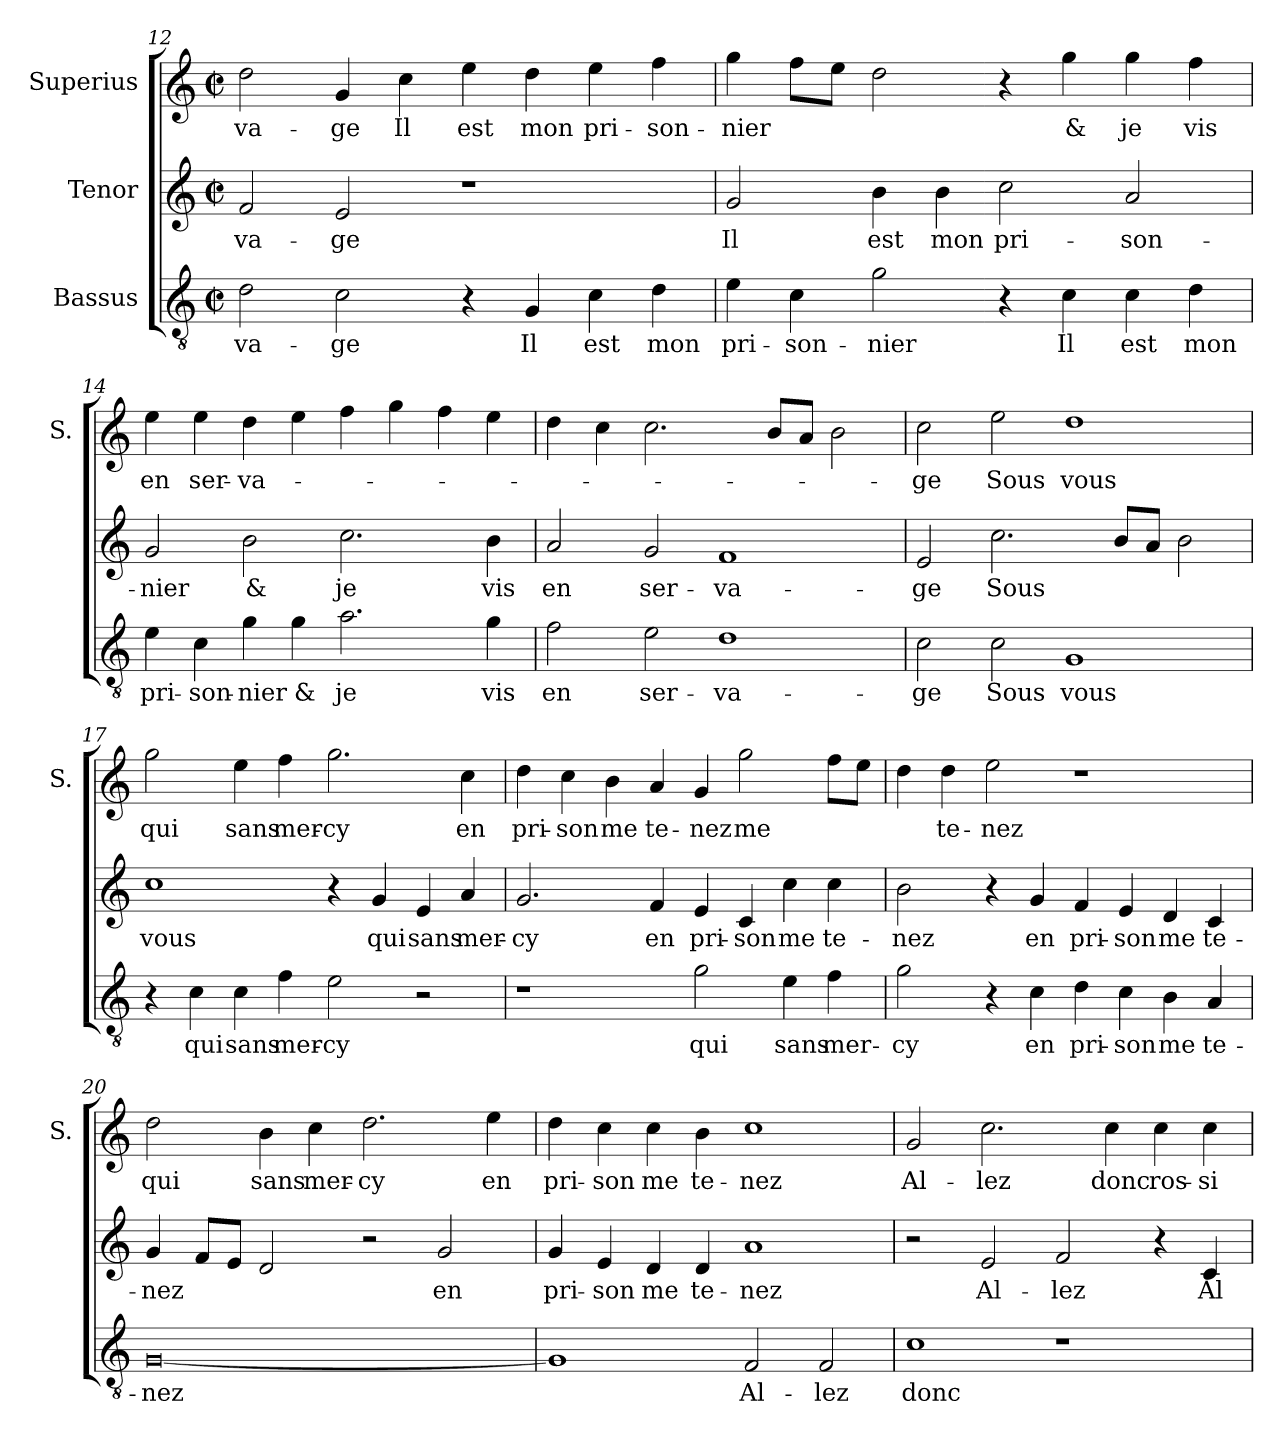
**kern	**text	**kern	**text	**kern	**text
*part3	*part3	*part2	*part2	*part1	*part1
*staff3	*staff3	*staff2	*staff2	*staff1	*staff1
*I"Bassus	*	*I"Tenor	*	*I"Superius	*
*	*	*	*	*I'S.	*
*clefGv2	*	*clefG2	*	*clefG2	*
*k[]	*	*k[]	*	*k[]	*
*C:	*	*C:	*	*C:	*
*M2/2	*	*M2/2	*	*M2/2	*
*met(c|)	*	*met(c|)	*	*met(c|)	*
=12	=12	=12	=12	=12	=12
2d\	-va-	2f/	-va-	2dd\	-va-
2c\	-ge	2e/	-ge	4g/	-ge
.	.	.	.	4cc\	Il
4r	.	1r	.	4ee\	est
4G/	Il	.	.	4dd\	mon
4c\	est	.	.	4ee\	pri-
4d\	mon	.	.	4ff\	-son-
=13	=13	=13	=13	=13	=13
4e\	pri-	2g/	Il	4gg\	-nier
4c\	-son-	.	.	8ff\L	.
.	.	.	.	8ee\J	.
2g\	-nier	4b\	est	2dd\	.
.	.	4b\	mon	.	.
4r	.	2cc\	pri-	4r	.
4c\	Il	.	.	4gg\	&
4c\	est	2a/	-son-	4gg\	je
4d\	mon	.	.	4ff\	vis
!!LO:LB:g=z
=14	=14	=14	=14	=14	=14
4e\	pri-	2g/	-nier	4ee\	en
4c\	-son-	.	.	4ee\	ser-
4g\	-nier	2b\	&	4dd\	-va-
4g\	&	.	.	4ee\	.
2.a\	je	2.cc\	je	4ff\	.
.	.	.	.	4gg\	.
.	.	.	.	4ff\	.
4g\	vis	4b\	vis	4ee\	.
=15	=15	=15	=15	=15	=15
2f\	en	2a/	en	4dd\	.
.	.	.	.	4cc\	.
2e\	ser-	2g/	ser-	2.cc\	.
1d\	-va-	1f/	-va-	.	.
.	.	.	.	8b/L	.
.	.	.	.	8a/J	.
.	.	.	.	2b\	.
=16	=16	=16	=16	=16	=16
2c\	-ge	2e/	-ge	2cc\	-ge
2c\	Sous	2.cc\	Sous	2ee\	Sous
1G/	vous	.	.	1dd\	vous
.	.	8b/L	.	.	.
.	.	8a/J	.	.	.
.	.	2b\	.	.	.
=17	=17	=17	=17	=17	=17
4r	.	1cc\	vous	2gg\	qui
4c\	qui	.	.	.	.
4c\	sans	.	.	4ee\	sans
4f\	mer-	.	.	4ff\	mer-
2e\	-cy	4r	.	2.gg\	-cy
.	.	4g/	qui	.	.
2r	.	4e/	sans	.	.
.	.	4a/	mer-	4cc\	en
!!LO:PB:g=z
=18	=18	=18	=18	=18	=18
1r	.	2.g/	-cy	4dd\	pri-
.	.	.	.	4cc\	-son
.	.	.	.	4b\	me
.	.	4f/	en	4a/	te-
2g\	qui	4e/	pri-	4g/	-nez
.	.	4c/	-son	2gg\	me
4e\	sans	4cc\	me	.	.
4f\	mer-	4cc\	te-	8ff\L	.
.	.	.	.	8ee\J	.
=19	=19	=19	=19	=19	=19
2g\	-cy	2b\	-nez	4dd\	.
.	.	.	.	4dd\	te-
4r	.	4r	.	2ee\	-nez
4c\	en	4g/	en	.	.
4d\	pri-	4f/	pri-	1r	.
4c\	-son	4e/	-son	.	.
4B\	me	4d/	me	.	.
4A/	te-	4c/	te-	.	.
=20	=20	=20	=20	=20	=20
[0G/	-nez	4g/	-nez	2dd\	qui
.	.	8f/L	.	.	.
.	.	8e/J	.	.	.
.	.	2d/	.	4b\	sans
.	.	.	.	4cc\	mer-
.	.	2r	.	2.dd\	-cy
.	.	2g/	en	.	.
.	.	.	.	4ee\	en
=21	=21	=21	=21	=21	=21
1G/]	.	4g/	pri-	4dd\	pri-
.	.	4e/	-son	4cc\	-son
.	.	4d/	me	4cc\	me
.	.	4d/	te-	4b\	te-
2F/	Al-	1a/	-nez	1cc\	-nez
2F/	-lez	.	.	.	.
!!LO:LB:g=z
=22	=22	=22	=22	=22	=22
1c\	donc	2r	.	2g/	Al-
.	.	2e/	Al-	2.cc\	-lez
1r	.	2f/	-lez	.	.
.	.	.	.	4cc\	donc
.	.	4r	.	4cc\	ros-
.	.	4c/	Al-	4cc\	-si-
=	=	=	=	=	=
*-	*-	*-	*-	*-	*-
